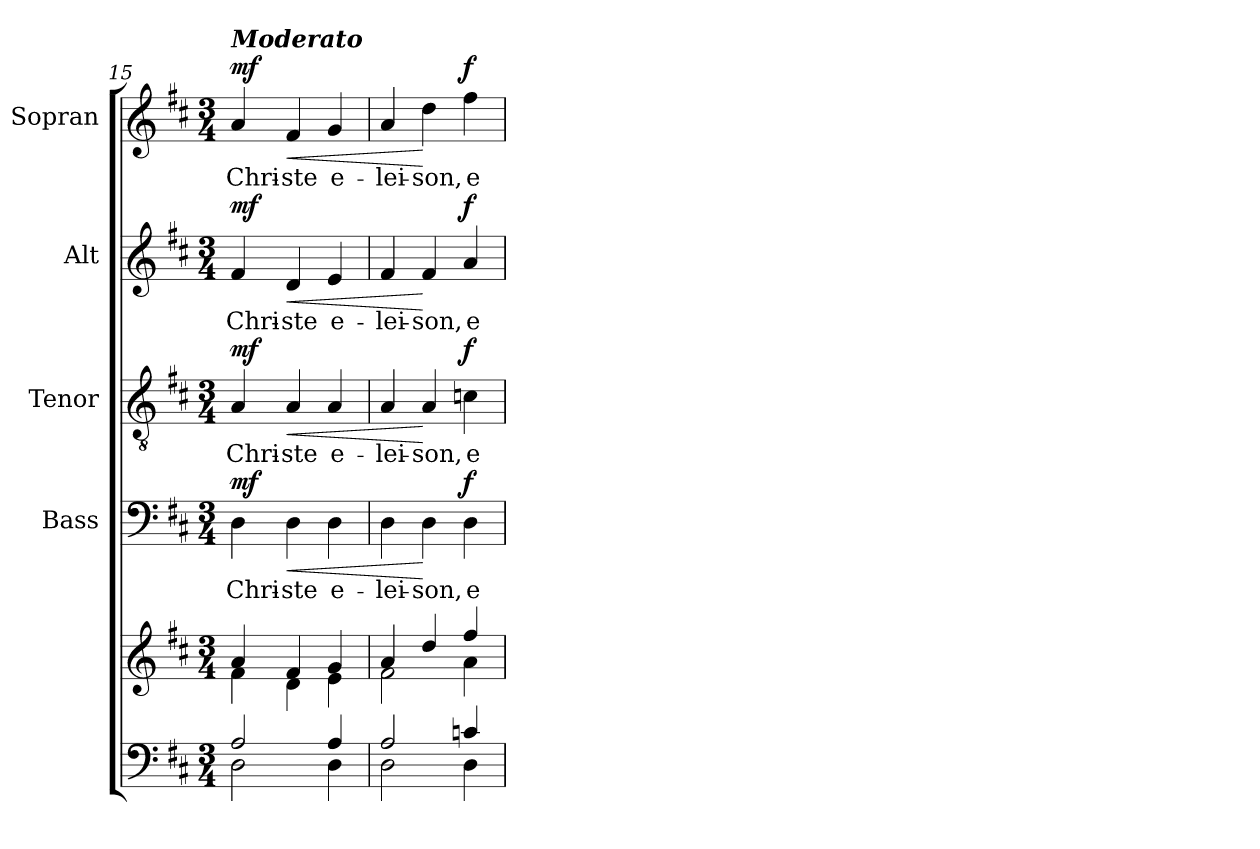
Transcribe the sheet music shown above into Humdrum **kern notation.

**kern	**kern	**kern	**text	**dynam	**kern	**text	**dynam	**kern	**text	**dynam	**kern	**text	**dynam
*part5	*part5	*part4	*part4	*part4	*part3	*part3	*part3	*part2	*part2	*part2	*part1	*part1	*part1
*staff6	*staff5	*staff4	*staff4	*staff4	*staff3	*staff3	*staff3	*staff2	*staff2	*staff2	*staff1	*staff1	*staff1
*	*	*I"Bass	*	*	*I"Tenor	*	*	*I"Alt	*	*	*I"Sopran	*	*
*	*	*I'B.	*	*	*I'T.	*	*	*I'A.	*	*	*I'S.	*	*
*clefF4	*clefG2	*clefF4	*	*	*clefGv2	*	*	*clefG2	*	*	*clefG2	*	*
*k[f#c#]	*k[f#c#]	*k[f#c#]	*	*	*k[f#c#]	*	*	*k[f#c#]	*	*	*k[f#c#]	*	*
*D:	*D:	*D:	*	*	*D:	*	*	*D:	*	*	*D:	*	*
*M3/4	*M3/4	*M3/4	*	*	*M3/4	*	*	*M3/4	*	*	*M3/4	*	*
=15	=15	=15	=15	=15	=15	=15	=15	=15	=15	=15	=15	=15	=15
*^	*^	*	*	*	*	*	*	*	*	*	*	*	*
!	!	!	!	!	!	!	!	!	!	!	!	!	!LO:TX:a:Bi:t=Moderato	!	!
!	!	!	!	!	!LO:LY:b	!LO:DY:a	!	!LO:LY:b	!LO:DY:a	!	!LO:LY:b	!LO:DY:a	!	!LO:LY:b	!LO:DY:a
2A/	2D\	4a/	4f#\	4D\	Chri-	mf	4A/	Chri-	mf	4f#/	Chri-	mf	4a/	Chri-	mf
!	!	!	!	!	!LO:LY:b	!LO:HP:b	!	!LO:LY:b	!LO:HP:b	!	!LO:LY:b	!LO:HP:b	!	!LO:LY:b	!LO:HP:b
.	.	4f#/	4d\	4D\	-ste	<	4A/	-ste	<	4d/	-ste	<	4f#/	-ste	<
!	!	!	!	!	!LO:LY:b	!	!	!LO:LY:b	!	!	!LO:LY:b	!	!	!LO:LY:b	!
4A/	4D\	4g/	4e\	4D\	e-	.	4A/	e-	.	4e/	e-	.	4g/	e-	.
=16	=16	=16	=16	=16	=16	=16	=16	=16	=16	=16	=16	=16	=16	=16	=16
!	!	!	!	!	!LO:LY:b	!	!	!LO:LY:b	!	!	!LO:LY:b	!	!	!LO:LY:b	!
2A/	2D\	4a/	2f#\	4D\	-lei-	.	4A/	-lei-	.	4f#/	-lei-	.	4a/	-lei-	.
!	!	!	!	!	!LO:LY:b	!	!	!LO:LY:b	!	!	!LO:LY:b	!	!	!LO:LY:b	!
.	.	4dd/	.	4D\	-son,	[	4A/	-son,	[	4f#/	-son,	[	4dd\	-son,	[
!	!	!	!	!	!LO:LY:b	!LO:DY:a	!	!LO:LY:b	!LO:DY:a	!	!LO:LY:b	!LO:DY:a	!	!LO:LY:b	!LO:DY:a
4cn/	4D\	4ff#/	4a\	4D\	e-	f	4cn\	e-	f	4a/	e-	f	4ff#\	e-	f
*v	*v	*	*	*	*	*	*	*	*	*	*	*	*	*	*
*	*v	*v	*	*	*	*	*	*	*	*	*	*	*	*
=	=	=	=	=	=	=	=	=	=	=	=	=	=
*-	*-	*-	*-	*-	*-	*-	*-	*-	*-	*-	*-	*-	*-
